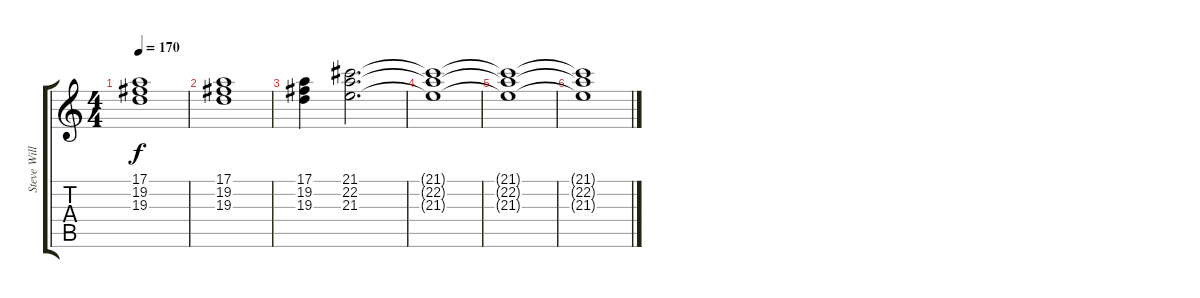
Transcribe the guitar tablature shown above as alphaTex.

\track ("Steve Williams Acomp" "Steve Will") {instrument churchorgan}
\staff {score tabs}
\tuning (E4 B3 G3 D3 A2 E2) {hide}
\ts (4 4)
\tempo 170
\clef g2
\ks c
(17.1 19.2 19.3).1{dy f} |
(17.1 19.2 19.3).1 |
(17.1 19.2 19.3).4 (21.1 22.2 21.3).2{d} |
(21.1{t} 22.2{t} 21.3{t}).1 |
(21.1{t} 22.2{t} 21.3{t}).1 |
(21.1{t} 22.2{t} 21.3{t}).1
